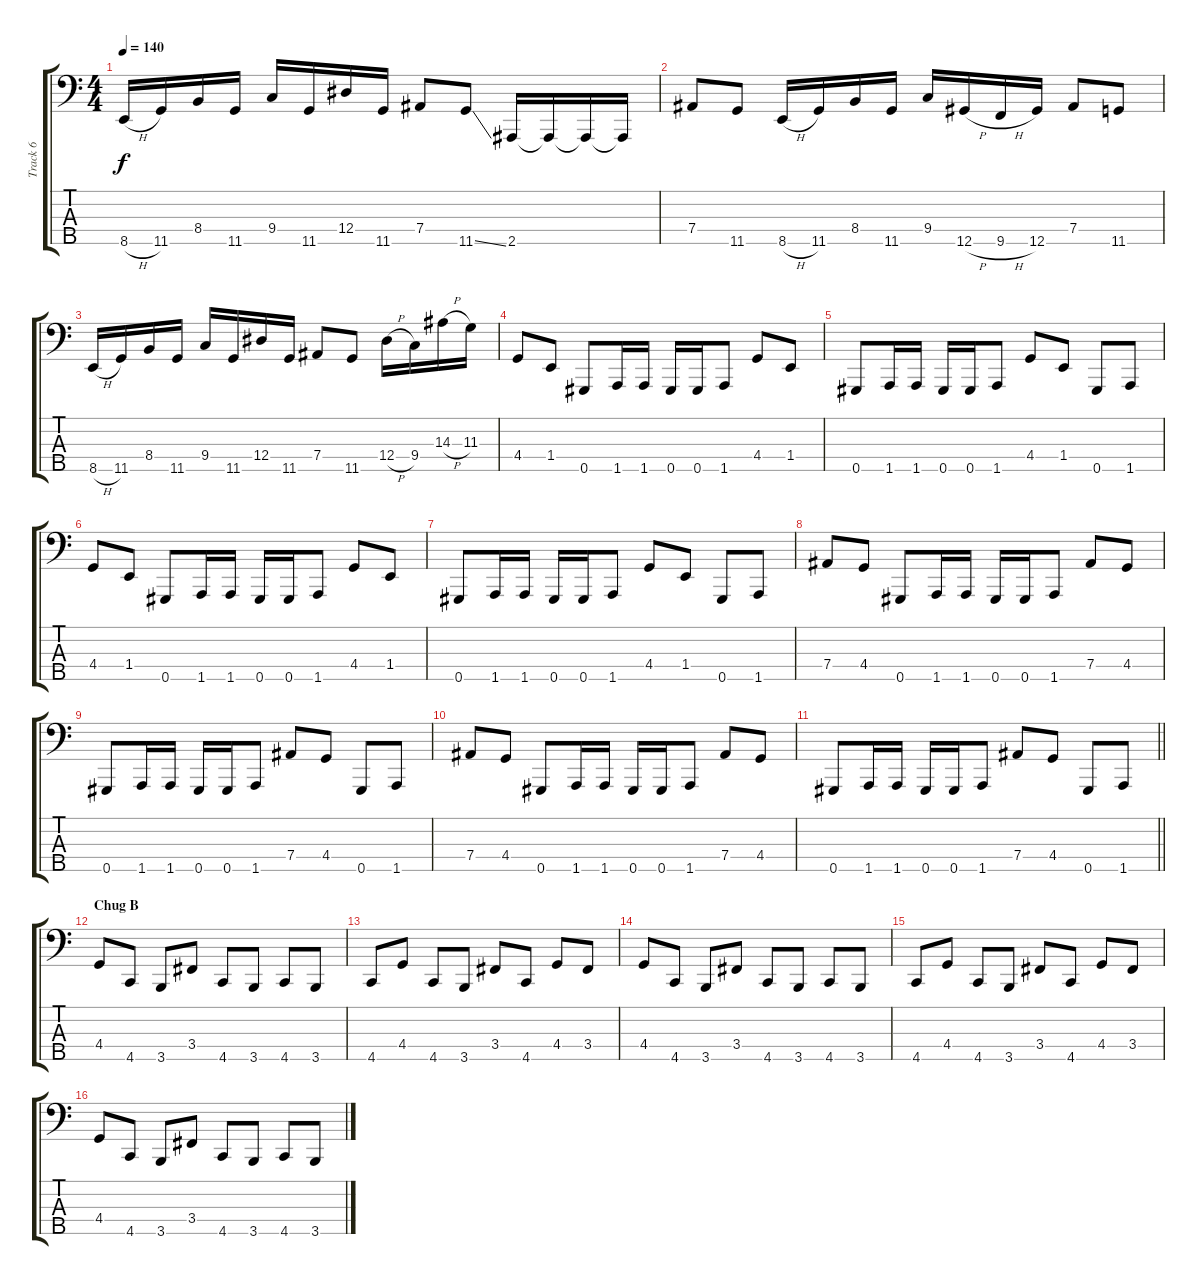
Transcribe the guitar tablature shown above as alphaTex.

\track ("Track 6" "Track 6") {instrument electricbasspick}
\staff {score tabs}
\tuning (Gb2 Db2 Ab1 Eb1 Ab0) {hide}
\ts (4 4)
\tempo 140
\clef f4
\ks c
8.5{h}.16{dy f} 11.5.16 8.4.16 11.5.16 9.4.16 11.5.16 12.4.16 11.5.16 7.4.8 11.5{ss}.8 2.5.16 2.5{t}.16 2.5{t}.16 2.5{t}.16 |
7.4.8 11.5.8 8.5{h}.16 11.5.16 8.4.16 11.5.16 9.4.16 12.5{h}.16 9.5{h}.16 12.5.16 7.4.8 11.5.8 |
8.5{h}.16 11.5.16 8.4.16 11.5.16 9.4.16 11.5.16 12.4.16 11.5.16 7.4.8 11.5.8 12.4{h}.16 9.4.16 14.3{h}.16 11.3.16 |
4.4.8 1.4.8 0.5.8 1.5.16 1.5.16 0.5.16 0.5.16 1.5.8 4.4.8 1.4.8 |
0.5.8 1.5.16 1.5.16 0.5.16 0.5.16 1.5.8 4.4.8 1.4.8 0.5.8 1.5.8 |
4.4.8 1.4.8 0.5.8 1.5.16 1.5.16 0.5.16 0.5.16 1.5.8 4.4.8 1.4.8 |
0.5.8 1.5.16 1.5.16 0.5.16 0.5.16 1.5.8 4.4.8 1.4.8 0.5.8 1.5.8 |
7.4.8 4.4.8 0.5.8 1.5.16 1.5.16 0.5.16 0.5.16 1.5.8 7.4.8 4.4.8 |
0.5.8 1.5.16 1.5.16 0.5.16 0.5.16 1.5.8 7.4.8 4.4.8 0.5.8 1.5.8 |
7.4.8 4.4.8 0.5.8 1.5.16 1.5.16 0.5.16 0.5.16 1.5.8 7.4.8 4.4.8 |
\barLineRight lightlight
0.5.8 1.5.16 1.5.16 0.5.16 0.5.16 1.5.8 7.4.8 4.4.8 0.5.8 1.5.8 |
\section ("" "Chug B")
4.4.8 4.5.8 3.5.8 3.4.8 4.5.8 3.5.8 4.5.8 3.5.8 |
4.5.8 4.4.8 4.5.8 3.5.8 3.4.8 4.5.8 4.4.8 3.4.8 |
4.4.8 4.5.8 3.5.8 3.4.8 4.5.8 3.5.8 4.5.8 3.5.8 |
4.5.8 4.4.8 4.5.8 3.5.8 3.4.8 4.5.8 4.4.8 3.4.8 |
4.4.8 4.5.8 3.5.8 3.4.8 4.5.8 3.5.8 4.5.8 3.5.8
